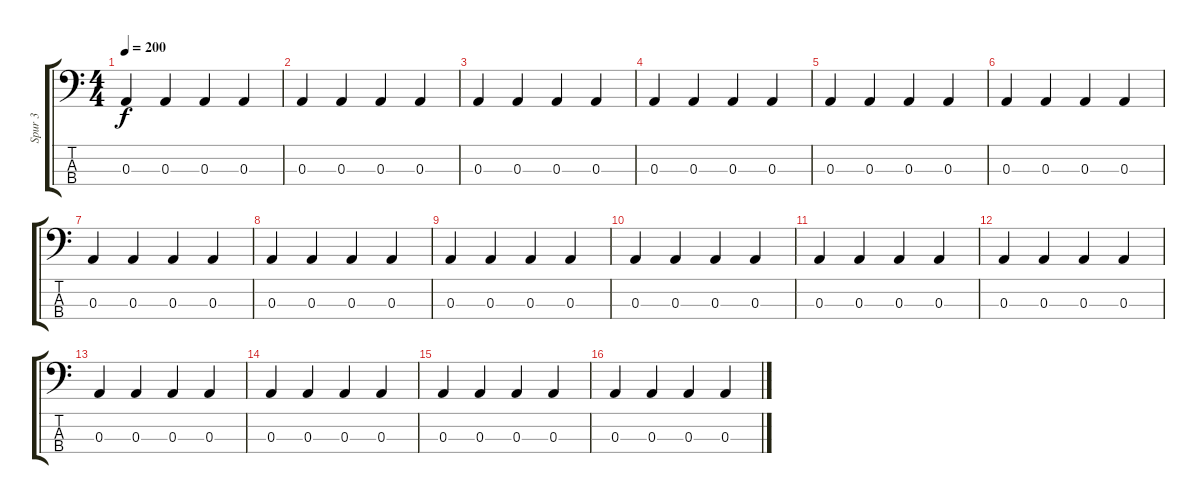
\track ("Spur 3" "Spur 3") {instrument electricbassfinger}
\staff {score tabs}
\tuning (G2 D2 A1 E1) {hide}
\ts (4 4)
\tempo 200
\clef f4
\ks c
0.3.4{dy f} 0.3.4 0.3.4 0.3.4 |
0.3.4 0.3.4 0.3.4 0.3.4 |
0.3.4 0.3.4 0.3.4 0.3.4 |
0.3.4 0.3.4 0.3.4 0.3.4 |
0.3.4 0.3.4 0.3.4 0.3.4 |
0.3.4 0.3.4 0.3.4 0.3.4 |
0.3.4 0.3.4 0.3.4 0.3.4 |
0.3.4 0.3.4 0.3.4 0.3.4 |
0.3.4 0.3.4 0.3.4 0.3.4 |
0.3.4 0.3.4 0.3.4 0.3.4 |
0.3.4 0.3.4 0.3.4 0.3.4 |
0.3.4 0.3.4 0.3.4 0.3.4 |
0.3.4 0.3.4 0.3.4 0.3.4 |
0.3.4 0.3.4 0.3.4 0.3.4 |
0.3.4 0.3.4 0.3.4 0.3.4 |
0.3.4 0.3.4 0.3.4 0.3.4
